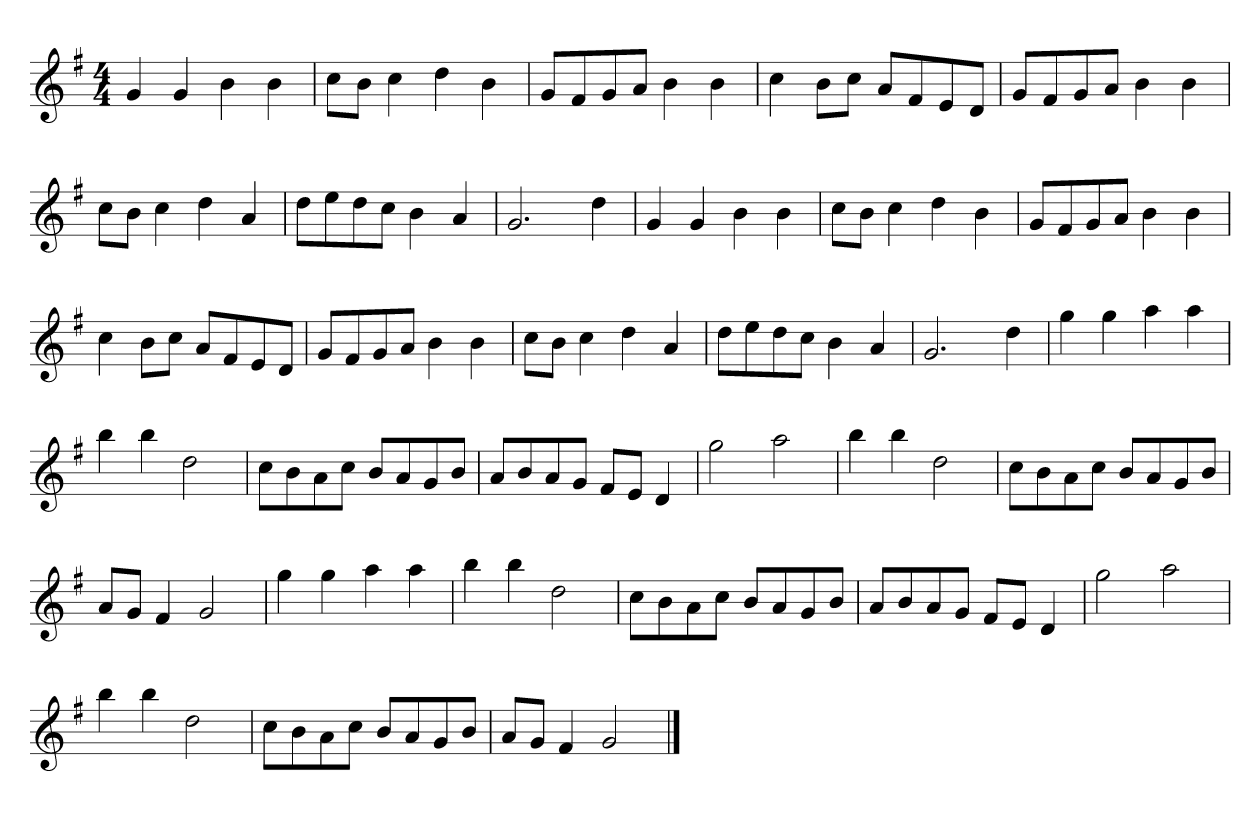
**kern
*part1
*staff1
*clefG2
*k[f#]
*M4/4
=
4g/
4g/
4b\
4b\
=
8cc\L
8b\J
4cc\
4dd\
4b\
=
8g/L
8f#/
8g/
8a/J
4b\
4b\
=
4cc\
8b\L
8cc\J
8a/L
8f#/
8e/
8d/J
=
8g/L
8f#/
8g/
8a/J
4b\
4b\
=
8cc\L
8b\J
4cc\
4dd\
4a/
=
8dd\L
8ee\
8dd\
8cc\J
4b\
4a/
=
2.g/
4dd\
=
4g/
4g/
4b\
4b\
=
8cc\L
8b\J
4cc\
4dd\
4b\
=
8g/L
8f#/
8g/
8a/J
4b\
4b\
=
4cc\
8b\L
8cc\J
8a/L
8f#/
8e/
8d/J
=
8g/L
8f#/
8g/
8a/J
4b\
4b\
=
8cc\L
8b\J
4cc\
4dd\
4a/
=
8dd\L
8ee\
8dd\
8cc\J
4b\
4a/
=
2.g/
4dd\
=
4gg\
4gg\
4aa\
4aa\
=
4bb\
4bb\
2dd\
=
8cc\L
8b\
8a\
8cc\J
8b/L
8a/
8g/
8b/J
=
8a/L
8b/
8a/
8g/J
8f#/L
8e/J
4d/
=
2gg\
2aa\
=
4bb\
4bb\
2dd\
=
8cc\L
8b\
8a\
8cc\J
8b/L
8a/
8g/
8b/J
=
8a/L
8g/J
4f#/
2g/
=
4gg\
4gg\
4aa\
4aa\
=
4bb\
4bb\
2dd\
=
8cc\L
8b\
8a\
8cc\J
8b/L
8a/
8g/
8b/J
=
8a/L
8b/
8a/
8g/J
8f#/L
8e/J
4d/
=
2gg\
2aa\
=
4bb\
4bb\
2dd\
=
8cc\L
8b\
8a\
8cc\J
8b/L
8a/
8g/
8b/J
=
8a/L
8g/J
4f#/
2g/
==
*-
